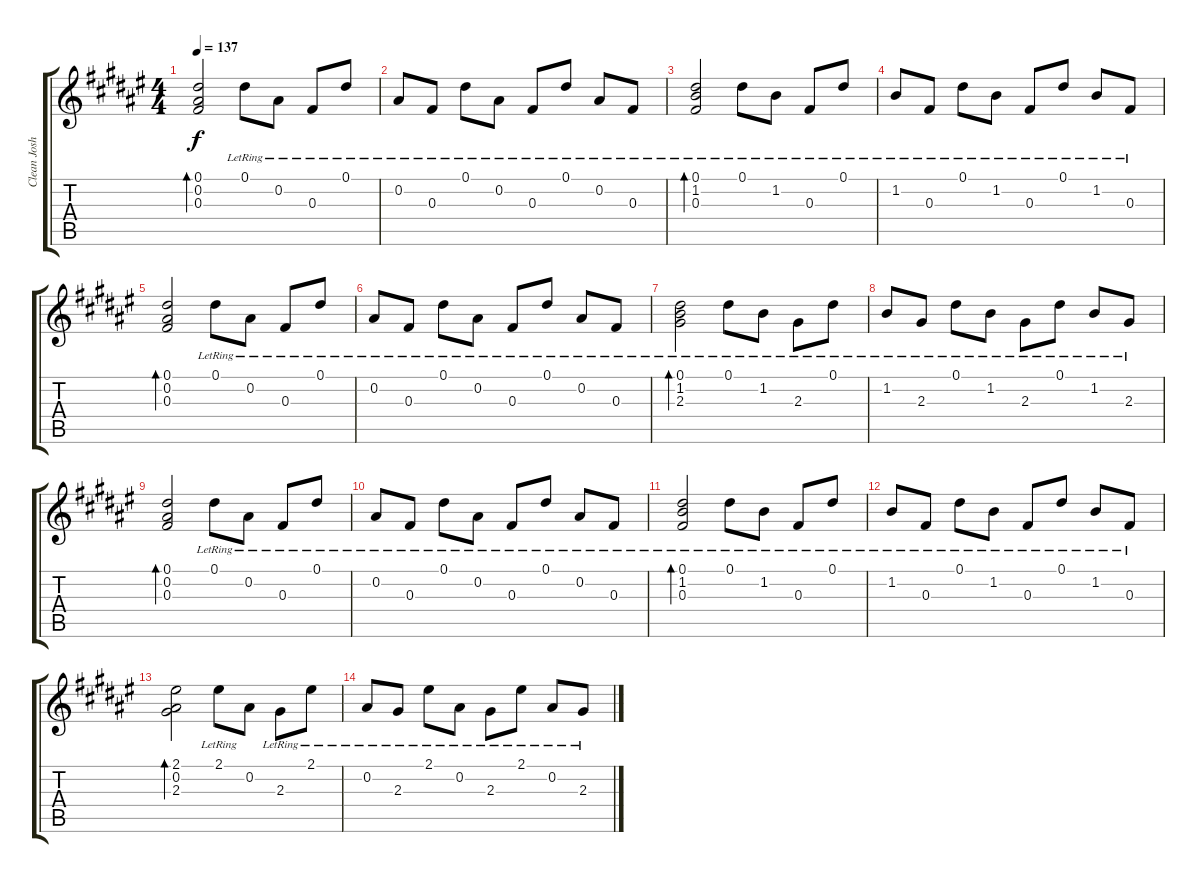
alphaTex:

\track ("Clean Josh Rand" "Clean Josh") {instrument acousticguitarsteel}
\staff {score tabs}
\tuning (Eb4 Bb3 Gb3 Db3 Ab2 Eb2) {hide}
\ts (4 4)
\tempo 137
\clef g2
\ks d#minor
(0.1 0.2 0.3).2{bd 240 dy f} 0.1{lr}.8 0.2{lr}.8 0.3{lr}.8 0.1{lr}.8 |
0.2{lr}.8 0.3{lr}.8 0.1{lr}.8 0.2{lr}.8 0.3{lr}.8 0.1{lr}.8 0.2{lr}.8 0.3{lr}.8 |
(0.1{lr} 1.2{lr} 0.3{lr}).2{bd 240} 0.1{lr}.8 1.2{lr}.8 0.3{lr}.8 0.1{lr}.8 |
1.2{lr}.8 0.3{lr}.8 0.1{lr}.8 1.2{lr}.8 0.3{lr}.8 0.1{lr}.8 1.2{lr}.8 0.3{lr}.8 |
(0.1 0.2 0.3).2{bd 240} 0.1{lr}.8 0.2{lr}.8 0.3{lr}.8 0.1{lr}.8 |
0.2{lr}.8 0.3{lr}.8 0.1{lr}.8 0.2{lr}.8 0.3{lr}.8 0.1{lr}.8 0.2{lr}.8 0.3{lr}.8 |
(0.1{lr} 1.2{lr} 2.3{lr}).2{bd 240} 0.1{lr}.8 1.2{lr}.8 2.3{lr}.8 0.1{lr}.8 |
1.2{lr}.8 2.3{lr}.8 0.1{lr}.8 1.2{lr}.8 2.3{lr}.8 0.1{lr}.8 1.2{lr}.8 2.3{lr}.8 |
(0.1 0.2 0.3).2{bd 240} 0.1{lr}.8 0.2{lr}.8 0.3{lr}.8 0.1{lr}.8 |
0.2{lr}.8 0.3{lr}.8 0.1{lr}.8 0.2{lr}.8 0.3{lr}.8 0.1{lr}.8 0.2{lr}.8 0.3{lr}.8 |
(0.1{lr} 1.2{lr} 0.3{lr}).2{bd 240} 0.1{lr}.8 1.2{lr}.8 0.3{lr}.8 0.1{lr}.8 |
1.2{lr}.8 0.3{lr}.8 0.1{lr}.8 1.2{lr}.8 0.3{lr}.8 0.1{lr}.8 1.2{lr}.8 0.3{lr}.8 |
(2.1 0.2 2.3).2{bd 240} 2.1{lr}.8 0.2.8 2.3{lr}.8 2.1{lr}.8 |
0.2{lr}.8 2.3{lr}.8 2.1{lr}.8 0.2{lr}.8 2.3{lr}.8 2.1{lr}.8 0.2{lr}.8 2.3{lr}.8
